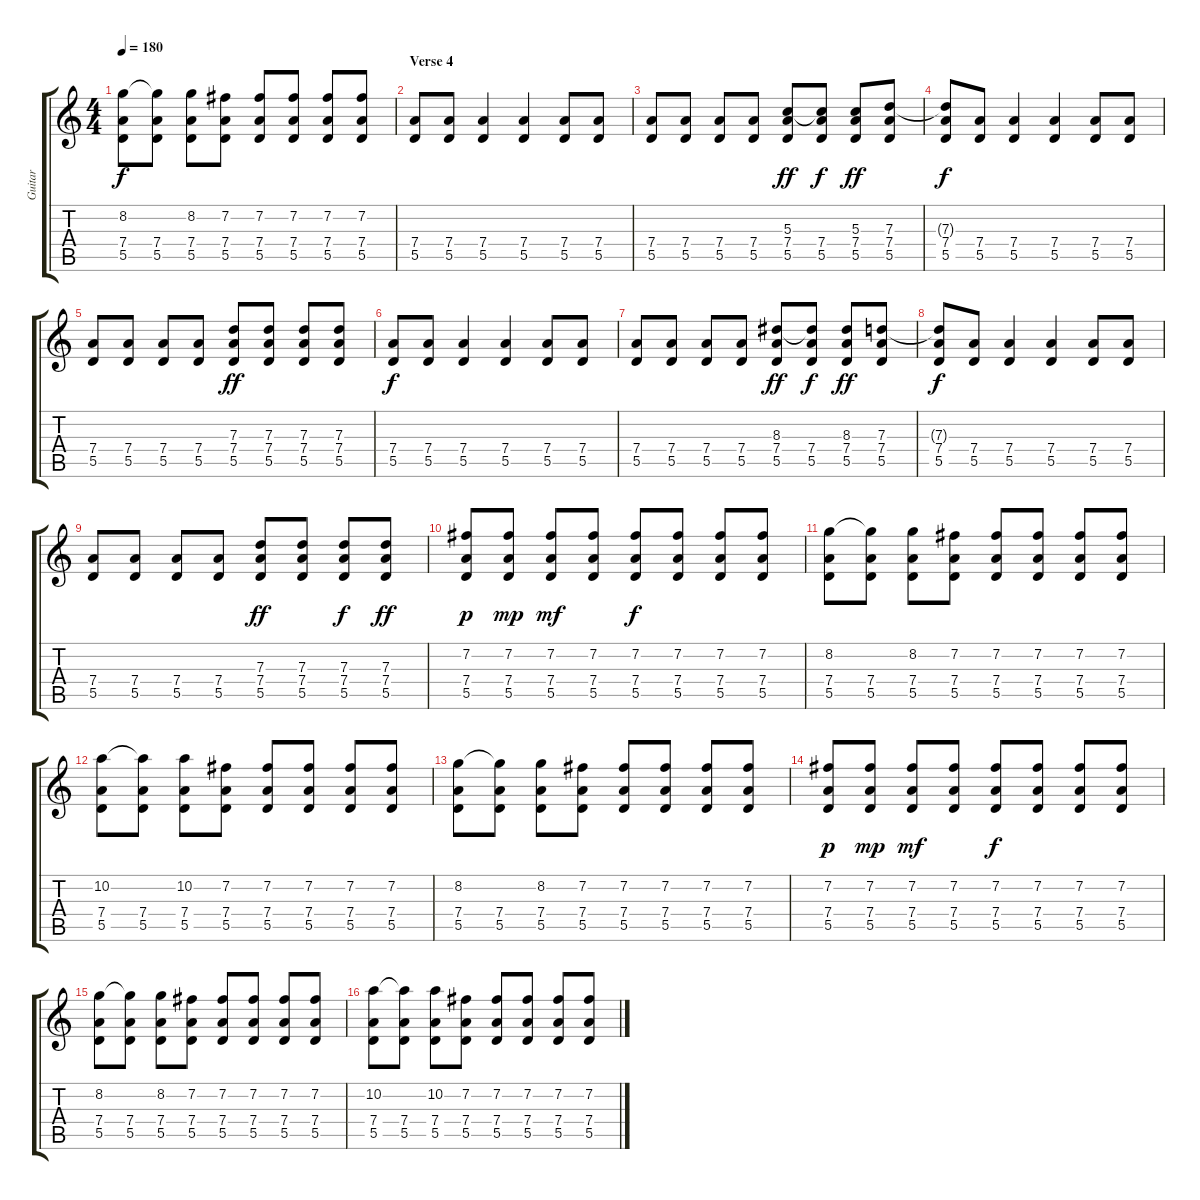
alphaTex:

\track ("Guitar" "Guitar") {instrument distortionguitar}
\staff {score tabs}
\tuning (E4 B3 G3 D3 A2 E2) {hide}
\ts (4 4)
\tempo 180
\clef g2
\ks c
(8.2 7.4 5.5).8{dy f} (8.2{t} 7.4 5.5).8 (8.2 7.4 5.5).8 (7.2 7.4 5.5).8 (7.2 7.4 5.5).8 (7.2 7.4 5.5).8 (7.2 7.4 5.5).8 (7.2 7.4 5.5).8 |
\section ("" "Verse 4")
(7.4 5.5).8 (7.4 5.5).8 (7.4 5.5).4 (7.4 5.5).4 (7.4 5.5).8 (7.4 5.5).8 |
(7.4 5.5).8 (7.4 5.5).8 (7.4 5.5).8 (7.4 5.5).8 (5.3 7.4 5.5).8{dy ff} (5.3{t} 7.4 5.5).8{dy f} (5.3 7.4 5.5).8{dy ff} (7.3 7.4 5.5).8 |
(7.3{t} 7.4 5.5).8{dy f} (7.4 5.5).8 (7.4 5.5).4 (7.4 5.5).4 (7.4 5.5).8 (7.4 5.5).8 |
(7.4 5.5).8 (7.4 5.5).8 (7.4 5.5).8 (7.4 5.5).8 (7.3 7.4 5.5).8{dy ff} (7.3 7.4 5.5).8 (7.3 7.4 5.5).8 (7.3 7.4 5.5).8 |
(7.4 5.5).8{dy f} (7.4 5.5).8 (7.4 5.5).4 (7.4 5.5).4 (7.4 5.5).8 (7.4 5.5).8 |
(7.4 5.5).8 (7.4 5.5).8 (7.4 5.5).8 (7.4 5.5).8 (8.3 7.4 5.5).8{dy ff} (8.3{t} 7.4 5.5).8{dy f} (8.3 7.4 5.5).8{dy ff} (7.3 7.4 5.5).8 |
(7.3{t} 7.4 5.5).8{dy f} (7.4 5.5).8 (7.4 5.5).4 (7.4 5.5).4 (7.4 5.5).8 (7.4 5.5).8 |
(7.4 5.5).8 (7.4 5.5).8 (7.4 5.5).8 (7.4 5.5).8 (7.3 7.4 5.5).8{dy ff} (7.3 7.4 5.5).8 (7.3 7.4 5.5).8{dy f} (7.3 7.4 5.5).8{dy ff} |
(7.2 7.4 5.5).8{dy p} (7.2 7.4 5.5).8{dy mp} (7.2 7.4 5.5).8{dy mf} (7.2 7.4 5.5).8 (7.2 7.4 5.5).8{dy f} (7.2 7.4 5.5).8 (7.2 7.4 5.5).8 (7.2 7.4 5.5).8 |
(8.2 7.4 5.5).8 (8.2{t} 7.4 5.5).8 (8.2 7.4 5.5).8 (7.2 7.4 5.5).8 (7.2 7.4 5.5).8 (7.2 7.4 5.5).8 (7.2 7.4 5.5).8 (7.2 7.4 5.5).8 |
(10.2 7.4 5.5).8 (10.2{t} 7.4 5.5).8 (10.2 7.4 5.5).8 (7.2 7.4 5.5).8 (7.2 7.4 5.5).8 (7.2 7.4 5.5).8 (7.2 7.4 5.5).8 (7.2 7.4 5.5).8 |
(8.2 7.4 5.5).8 (8.2{t} 7.4 5.5).8 (8.2 7.4 5.5).8 (7.2 7.4 5.5).8 (7.2 7.4 5.5).8 (7.2 7.4 5.5).8 (7.2 7.4 5.5).8 (7.2 7.4 5.5).8 |
(7.2 7.4 5.5).8{dy p} (7.2 7.4 5.5).8{dy mp} (7.2 7.4 5.5).8{dy mf} (7.2 7.4 5.5).8 (7.2 7.4 5.5).8{dy f} (7.2 7.4 5.5).8 (7.2 7.4 5.5).8 (7.2 7.4 5.5).8 |
(8.2 7.4 5.5).8 (8.2{t} 7.4 5.5).8 (8.2 7.4 5.5).8 (7.2 7.4 5.5).8 (7.2 7.4 5.5).8 (7.2 7.4 5.5).8 (7.2 7.4 5.5).8 (7.2 7.4 5.5).8 |
(10.2 7.4 5.5).8 (10.2{t} 7.4 5.5).8 (10.2 7.4 5.5).8 (7.2 7.4 5.5).8 (7.2 7.4 5.5).8 (7.2 7.4 5.5).8 (7.2 7.4 5.5).8 (7.2 7.4 5.5).8
